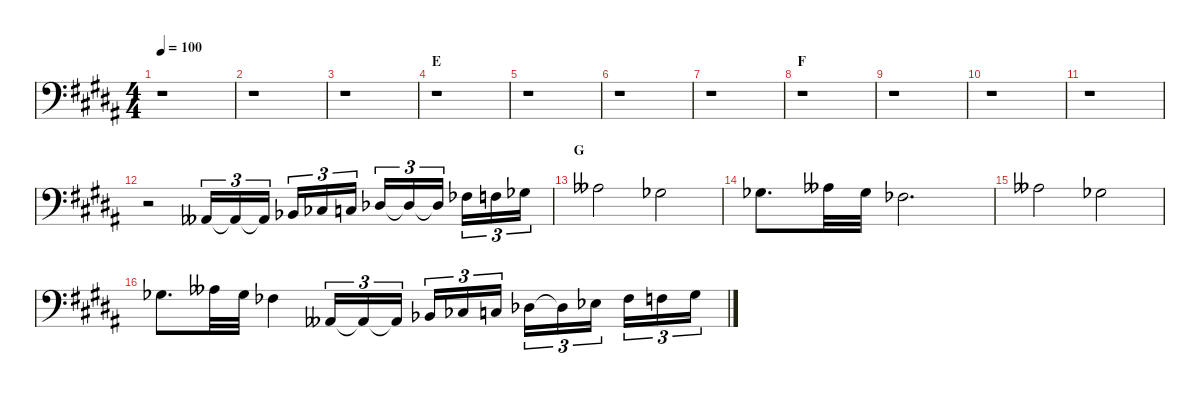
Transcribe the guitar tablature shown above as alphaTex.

\defaultSystemsLayout 4
\hideDynamics
\bracketExtendMode nobrackets
\singleTrackTrackNamePolicy hidden
\multiTrackTrackNamePolicy hidden
\otherSystemsTrackNameOrientation horizontal
\track ("Bb Tenor Saxes" "sax.") {instrument tenorsax}
\staff {score}
\tuning (E4 B3 G3 D3 A2 E2)
\displaytranspose -10
\ts (4 4)
\tempo 100
\clef f4
\ks b
r.1{dy f beam Down} |
r.1{beam Down} |
r.1{beam Down} |
\section ("" "E")
r.1{beam Down} |
r.1{beam Down} |
r.1{beam Down} |
r.1{beam Down} |
\section ("" "F")
r.1{beam Down} |
r.1{beam Down} |
r.1{beam Down} |
r.1{beam Down} |
r.2{beam Down} 3.4{acc bb}.16{tu (3 2) beam Up} 3.4{t acc bb}.16{tu (3 2) beam Up} 3.4{t acc bb}.16{tu (3 2) beam Up} 1.3{acc b}.16{tu (3 2) beam Up} 2.3{acc b}.16{tu (3 2) beam Up} 3.3{acc forcenatural}.16{tu (3 2) beam Up} 0.2{acc b}.16{tu (3 2) beam Up} 0.2{t acc b}.16{tu (3 2) beam Up} 0.2{t acc b}.16{tu (3 2) beam Up} 3.2{acc b}.16{tu (3 2) beam Down} 4.2{acc forcenatural}.16{tu (3 2) beam Down} 0.1{acc b}.16{tu (3 2) beam Down} |
\section ("" "G")
1.1{acc bb}.2{beam Down} 0.1{acc b}.2{beam Down} |
0.1{acc b}.8{d beam Down} 1.1{acc bb}.32{beam Down} 0.1{acc b}.32{beam Down} 3.2{acc b}.2{d beam Down} |
1.1{acc bb}.2{beam Down} 0.1{acc b}.2{beam Down} |
0.1{acc b}.8{d beam Down} 1.1{acc bb}.32{beam Down} 0.1{acc b}.32{beam Down} 3.2{acc b}.4{beam Down} 3.4{acc bb}.16{tu (3 2) beam Up} 3.4{t acc bb}.16{tu (3 2) beam Up} 3.4{t acc bb}.16{tu (3 2) beam Up} 1.3{acc b}.16{tu (3 2) beam Up} 2.3{acc b}.16{tu (3 2) beam Up} 3.3{acc forcenatural}.16{tu (3 2) beam Up} 0.2{acc b}.16{tu (3 2) beam Down} 0.2{t acc b}.16{tu (3 2) beam Down} 2.2{acc b}.16{tu (3 2) beam Down} 3.2{acc b}.16{tu (3 2) beam Down} 4.2{acc forcenatural}.16{tu (3 2) beam Down} 0.1{acc b}.16{tu (3 2) beam Down}
